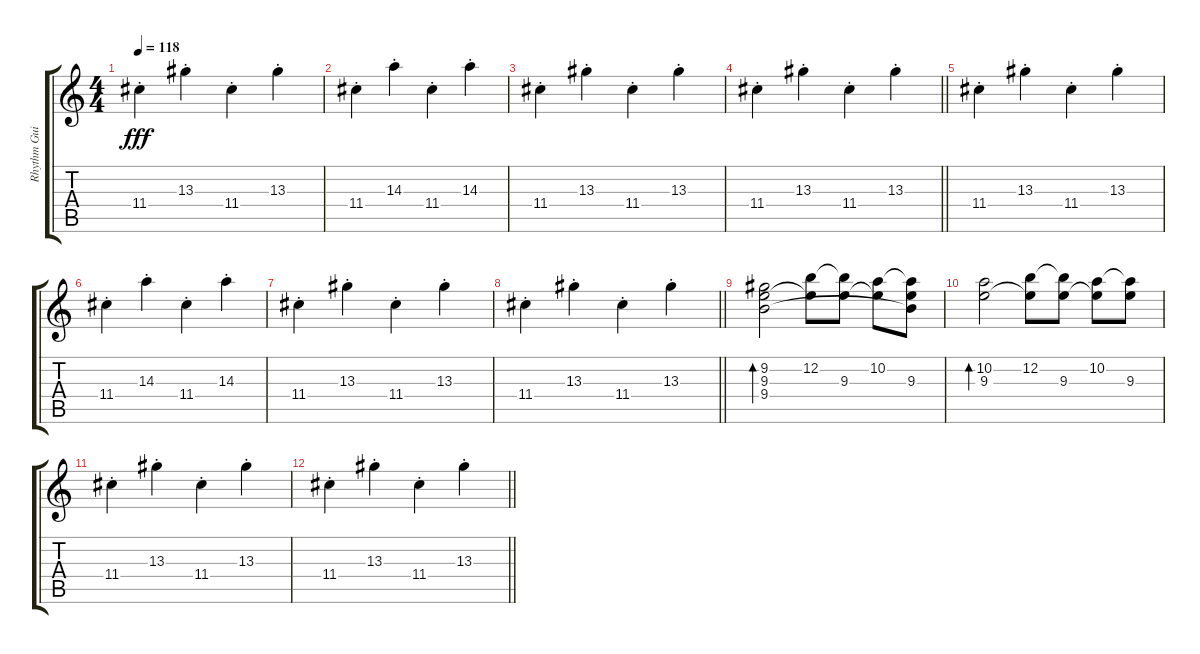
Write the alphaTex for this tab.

\track ("Rhythm Guitar" "Rhythm Gui") {instrument electricguitarmuted}
\staff {score tabs}
\tuning (E4 B3 G3 D3 A2 E2) {hide}
\ts (4 4)
\tempo 118
\clef g2
\ks c
11.4{st}.4{dy fff} 13.3{st}.4 11.4{st}.4 13.3{st}.4 |
11.4{st}.4 14.3{st}.4 11.4{st}.4 14.3{st}.4 |
11.4{st}.4 13.3{st}.4 11.4{st}.4 13.3{st}.4 |
\barLineRight lightlight
11.4{st}.4 13.3{st}.4 11.4{st}.4 13.3{st}.4 |
11.4{st}.4 13.3{st}.4 11.4{st}.4 13.3{st}.4 |
11.4{st}.4 14.3{st}.4 11.4{st}.4 14.3{st}.4 |
11.4{st}.4 13.3{st}.4 11.4{st}.4 13.3{st}.4 |
\barLineRight lightlight
11.4{st}.4 13.3{st}.4 11.4{st}.4 13.3{st}.4 |
(9.2 9.3 9.4).2{bd 120} (12.2 9.3{t}).8 (12.2{t} 9.3).8 (10.2 9.3{t}).8 (10.2{t} 9.3 9.4{t}).8 |
(10.2 9.3).2{bd 120} (12.2 9.3{t}).8 (12.2{t} 9.3).8 (10.2 9.3{t}).8 (10.2{t} 9.3).8 |
11.4{st}.4 13.3{st}.4 11.4{st}.4 13.3{st}.4 |
\barLineRight lightlight
11.4{st}.4 13.3{st}.4 11.4{st}.4 13.3{st}.4
